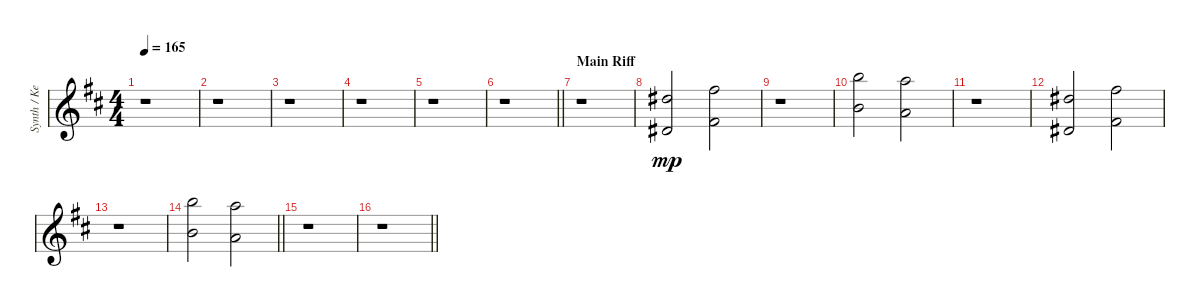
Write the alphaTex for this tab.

\track ("Synth / Keyboard II" "Synth / Ke") {instrument stringensemble1}
\staff {score}
\tuning (Db4 Ab3 E3 B2 Gb2 B1) {hide}
\ts (4 4)
\tempo 165
\clef g2
\ks d
r.1{dy f} |
r.1 |
r.1 |
r.1 |
r.1 |
\barLineRight lightlight
r.1 |
\section ("" "Main Riff")
r.1 |
(14.1 11.3).2{dy mp} (17.1 14.3).2 |
r.1 |
(22.1 19.3).2 (20.1 17.3).2 |
r.1 |
(14.1 11.3).2 (17.1 14.3).2 |
r.1 |
\barLineRight lightlight
(22.1 19.3).2 (20.1 17.3).2 |
\section ("" "")
r.1 |
\barLineRight lightlight
r.1
